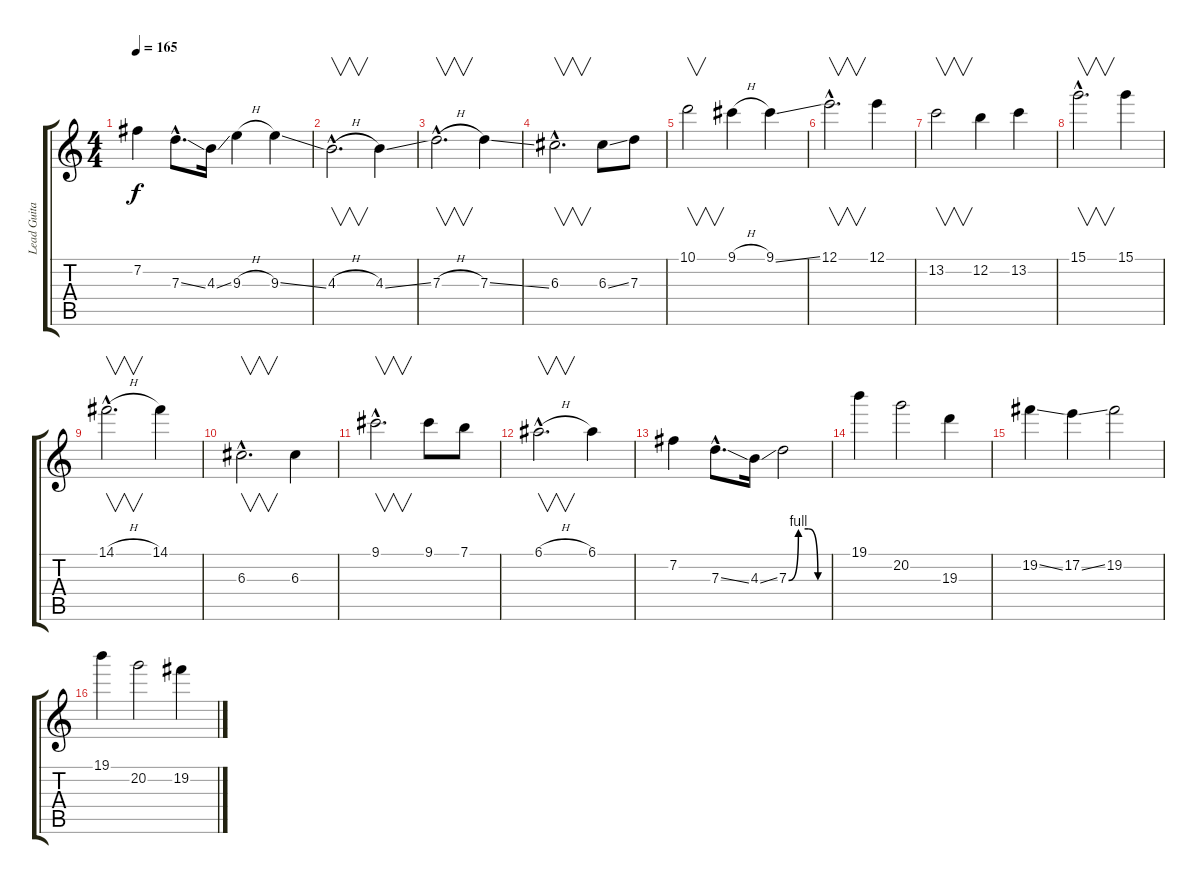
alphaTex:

\track ("Lead Guitar 2" "Lead Guita") {instrument overdrivenguitar}
\staff {score tabs}
\tuning (E4 B3 G3 D3 A2 E2) {hide}
\ts (4 4)
\tempo 165
\clef g2
\ks c
7.2.4{dy f} 7.3{ss hac}.8{d} 4.3{ss}.16 9.3{h}.4 9.3{ss}.4 |
4.3{h hac}.2{v d} 4.3{ss}.4 |
7.3{h hac}.2{v d} 7.3{ss}.4 |
6.3{hac}.2{v d} 6.3{ss}.8 7.3.8 |
10.1.2{v} 9.1{h}.4 9.1{ss}.4 |
12.1{hac}.2{v d} 12.1.4 |
13.2.2{v} 12.2.4 13.2.4 |
15.1{hac}.2{v d} 15.1.4 |
14.1{h hac}.2{v d} 14.1.4 |
6.3{hac}.2{v d} 6.3.4 |
9.1{hac}.2{v d} 9.1.8 7.1.8 |
6.1{h hac}.2{v d} 6.1.4 |
7.2.4 7.3{ss hac}.8{d} 4.3{ss}.16 7.3{be (custom 0 0 15 4 30 4 45 0 60 0)}.2 |
19.1.4 20.2.2 19.3.4 |
19.2{ss}.4 17.2{ss}.4 19.2.2 |
19.1.4 20.2.2 19.2.4
